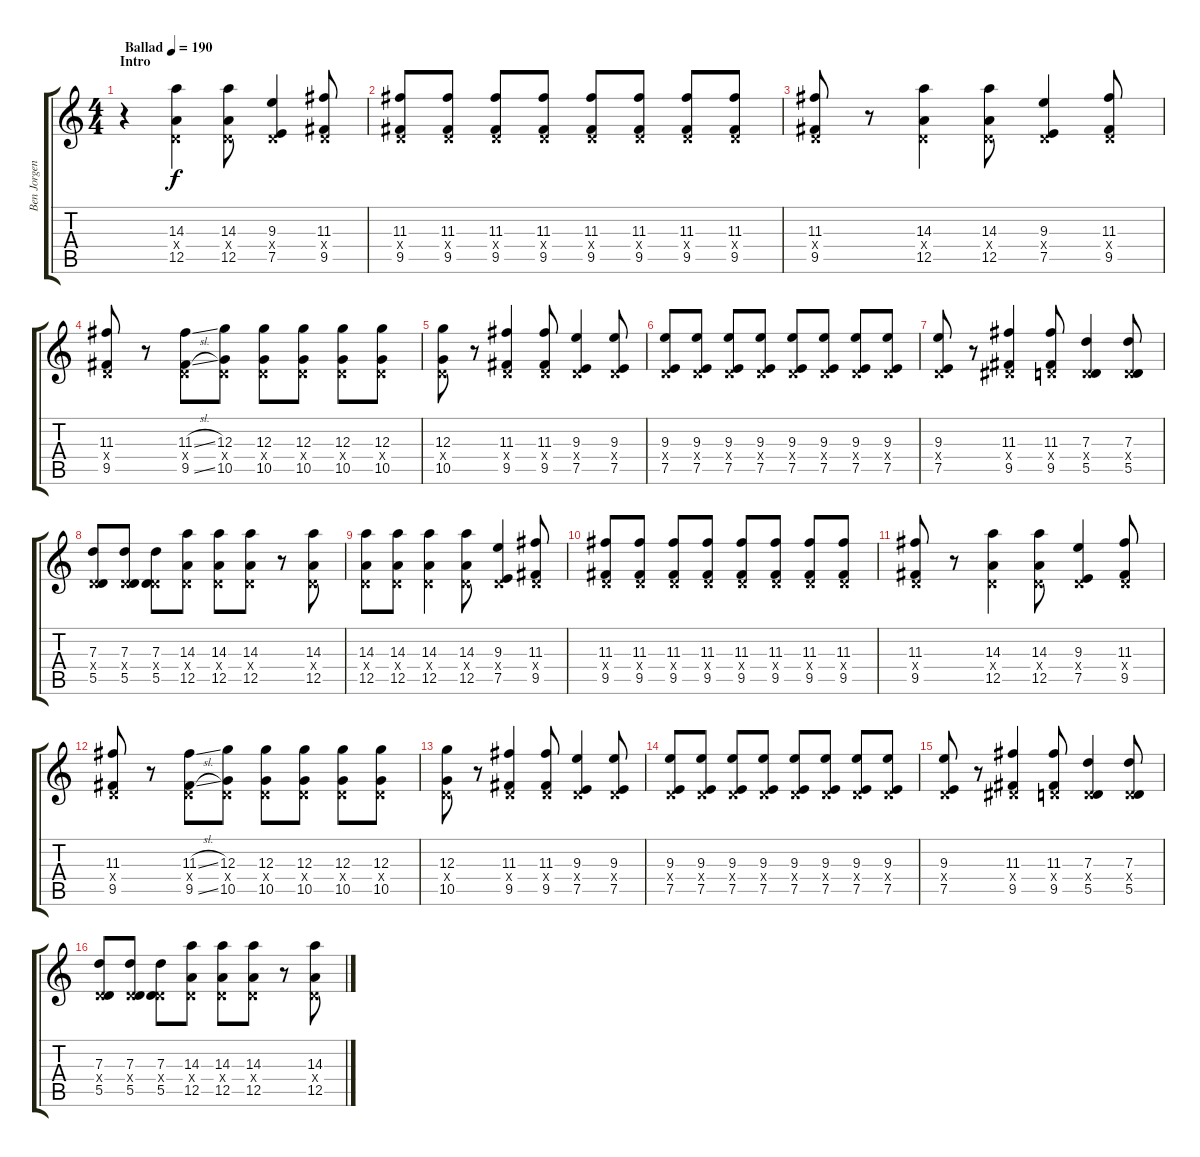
\track ("Ben Jorgensen (Rhythm Guitar)" "Ben Jorgen") {instrument overdrivenguitar}
\staff {score tabs}
\tuning (E4 B3 G3 D3 A2 D2) {hide}
\ts (4 4)
\section ("" "Intro")
\tempo (190 "Ballad")
\clef g2
\ks c
r.4{dy f volume 13 balance 14 instrument overdrivenguitar} (14.3 0.4{x} 12.5).4 (14.3 0.4{x} 12.5).8 (9.3 0.4{x} 7.5).4 (11.3 0.4{x} 9.5).8 |
(11.3 0.4{x} 9.5).8 (11.3 0.4{x} 9.5).8 (11.3 0.4{x} 9.5).8 (11.3 0.4{x} 9.5).8 (11.3 0.4{x} 9.5).8 (11.3 0.4{x} 9.5).8 (11.3 0.4{x} 9.5).8 (11.3 0.4{x} 9.5).8 |
(11.3 0.4{x} 9.5).8 r.8 (14.3 0.4{x} 12.5).4 (14.3 0.4{x} 12.5).8 (9.3 0.4{x} 7.5).4 (11.3 0.4{x} 9.5).8 |
(11.3 0.4{x} 9.5).8 r.8 (11.3{sl} 0.4{x} 9.5{sl}).8 (12.3 0.4{x} 10.5).8 (12.3 0.4{x} 10.5).8 (12.3 0.4{x} 10.5).8 (12.3 0.4{x} 10.5).8 (12.3 0.4{x} 10.5).8 |
(12.3 0.4{x} 10.5).8 r.8 (11.3 0.4{x} 9.5).4 (11.3 0.4{x} 9.5).8 (9.3 0.4{x} 7.5).4 (9.3 0.4{x} 7.5).8 |
(9.3 0.4{x} 7.5).8 (9.3 0.4{x} 7.5).8 (9.3 0.4{x} 7.5).8 (9.3 0.4{x} 7.5).8 (9.3 0.4{x} 7.5).8 (9.3 0.4{x} 7.5).8 (9.3 0.4{x} 7.5).8 (9.3 0.4{x} 7.5).8 |
(9.3 0.4{x} 7.5).8 r.8 (11.3 1.4{x} 9.5).4 (11.3 0.4{x} 9.5).8 (7.3 0.4{x} 5.5).4 (7.3 0.4{x} 5.5).8 |
(7.3 0.4{x} 5.5).8 (7.3 0.4{x} 5.5).8 (7.3 0.4{x} 5.5).8 (14.3 0.4{x} 12.5).8 (14.3 0.4{x} 12.5).8 (14.3 0.4{x} 12.5).8 r.8 (14.3 0.4{x} 12.5).8 |
(14.3 0.4{x} 12.5).8 (14.3 0.4{x} 12.5).8 (14.3 0.4{x} 12.5).4 (14.3 0.4{x} 12.5).8 (9.3 0.4{x} 7.5).4 (11.3 0.4{x} 9.5).8 |
(11.3 0.4{x} 9.5).8 (11.3 0.4{x} 9.5).8 (11.3 0.4{x} 9.5).8 (11.3 0.4{x} 9.5).8 (11.3 0.4{x} 9.5).8 (11.3 0.4{x} 9.5).8 (11.3 0.4{x} 9.5).8 (11.3 0.4{x} 9.5).8 |
(11.3 0.4{x} 9.5).8 r.8 (14.3 0.4{x} 12.5).4 (14.3 0.4{x} 12.5).8 (9.3 0.4{x} 7.5).4 (11.3 0.4{x} 9.5).8 |
(11.3 0.4{x} 9.5).8 r.8 (11.3{sl} 0.4{x} 9.5{sl}).8 (12.3 0.4{x} 10.5).8 (12.3 0.4{x} 10.5).8 (12.3 0.4{x} 10.5).8 (12.3 0.4{x} 10.5).8 (12.3 0.4{x} 10.5).8 |
(12.3 0.4{x} 10.5).8 r.8 (11.3 0.4{x} 9.5).4 (11.3 0.4{x} 9.5).8 (9.3 0.4{x} 7.5).4 (9.3 0.4{x} 7.5).8 |
(9.3 0.4{x} 7.5).8 (9.3 0.4{x} 7.5).8 (9.3 0.4{x} 7.5).8 (9.3 0.4{x} 7.5).8 (9.3 0.4{x} 7.5).8 (9.3 0.4{x} 7.5).8 (9.3 0.4{x} 7.5).8 (9.3 0.4{x} 7.5).8 |
(9.3 0.4{x} 7.5).8 r.8 (11.3 1.4{x} 9.5).4 (11.3 0.4{x} 9.5).8 (7.3 0.4{x} 5.5).4 (7.3 0.4{x} 5.5).8 |
(7.3 0.4{x} 5.5).8 (7.3 0.4{x} 5.5).8 (7.3 0.4{x} 5.5).8 (14.3 0.4{x} 12.5).8 (14.3 0.4{x} 12.5).8 (14.3 0.4{x} 12.5).8 r.8 (14.3 0.4{x} 12.5).8
